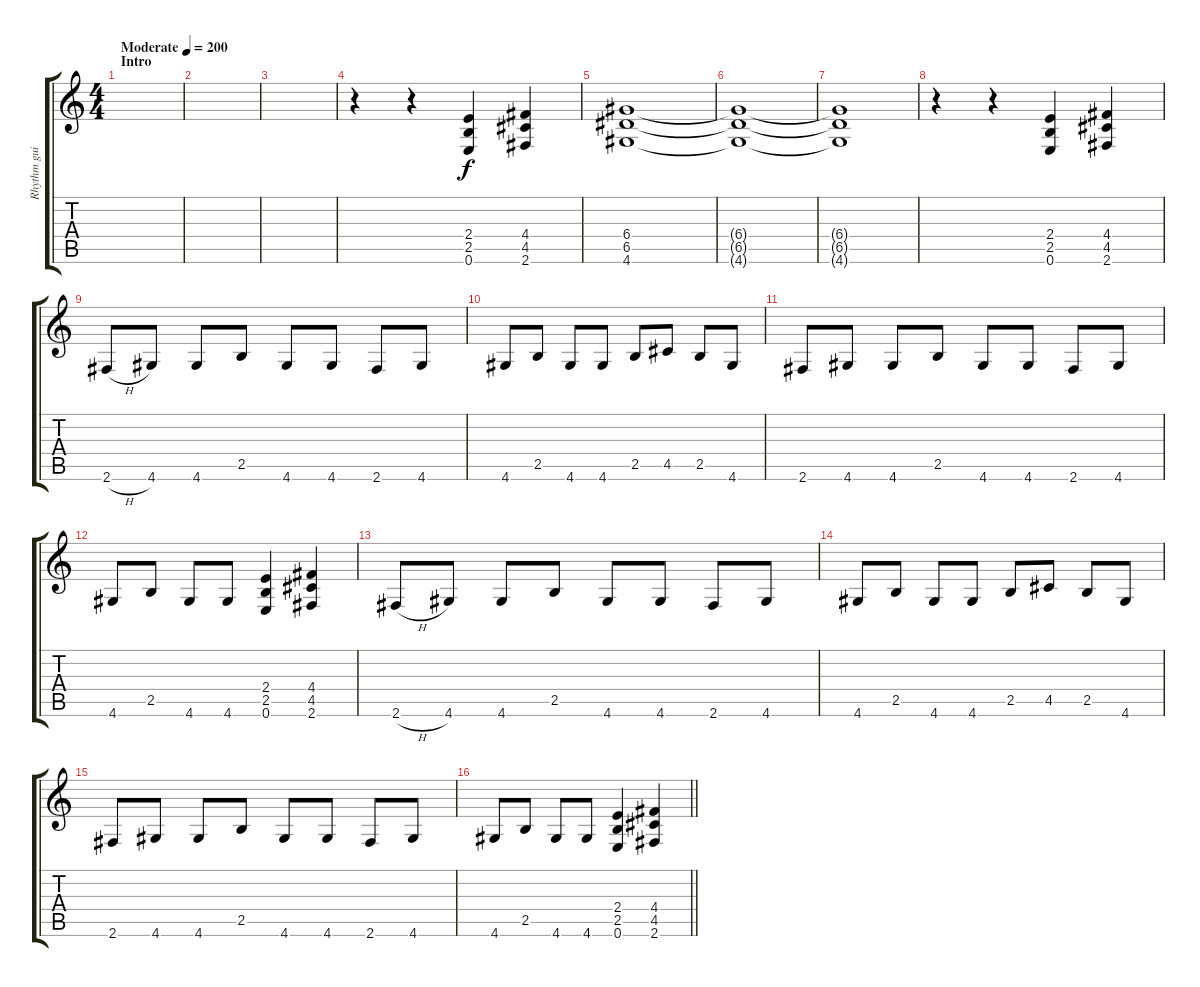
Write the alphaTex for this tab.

\track ("Rhythm guitar 2" "Rhythm gui") {instrument distortionguitar}
\staff {score tabs}
\tuning (E4 B3 G3 D3 A2 E2) {hide}
\ts (4 4)
\section ("" "Intro")
\tempo (200 "Moderate")
\clef g2
\ks c
|
|
|
r.4 r.4 (2.4 2.5 0.6).4 (4.4 4.5 2.6).4 |
(6.4 6.5 4.6).1 |
(6.4{t} 6.5{t} 4.6{t}).1 |
(6.4{t} 6.5{t} 4.6{t}).1 |
r.4 r.4 (2.4 2.5 0.6).4 (4.4 4.5 2.6).4 |
2.6{h}.8 4.6.8 4.6.8 2.5.8 4.6.8 4.6.8 2.6.8 4.6.8 |
4.6.8 2.5.8 4.6.8 4.6.8 2.5.8 4.5.8 2.5.8 4.6.8 |
2.6.8 4.6.8 4.6.8 2.5.8 4.6.8 4.6.8 2.6.8 4.6.8 |
4.6.8 2.5.8 4.6.8 4.6.8 (2.4 2.5 0.6).4 (4.4 4.5 2.6).4 |
2.6{h}.8 4.6.8 4.6.8 2.5.8 4.6.8 4.6.8 2.6.8 4.6.8 |
4.6.8 2.5.8 4.6.8 4.6.8 2.5.8 4.5.8 2.5.8 4.6.8 |
2.6.8 4.6.8 4.6.8 2.5.8 4.6.8 4.6.8 2.6.8 4.6.8 |
\barLineRight lightlight
4.6.8 2.5.8 4.6.8 4.6.8 (2.4 2.5 0.6).4 (4.4 4.5 2.6).4
